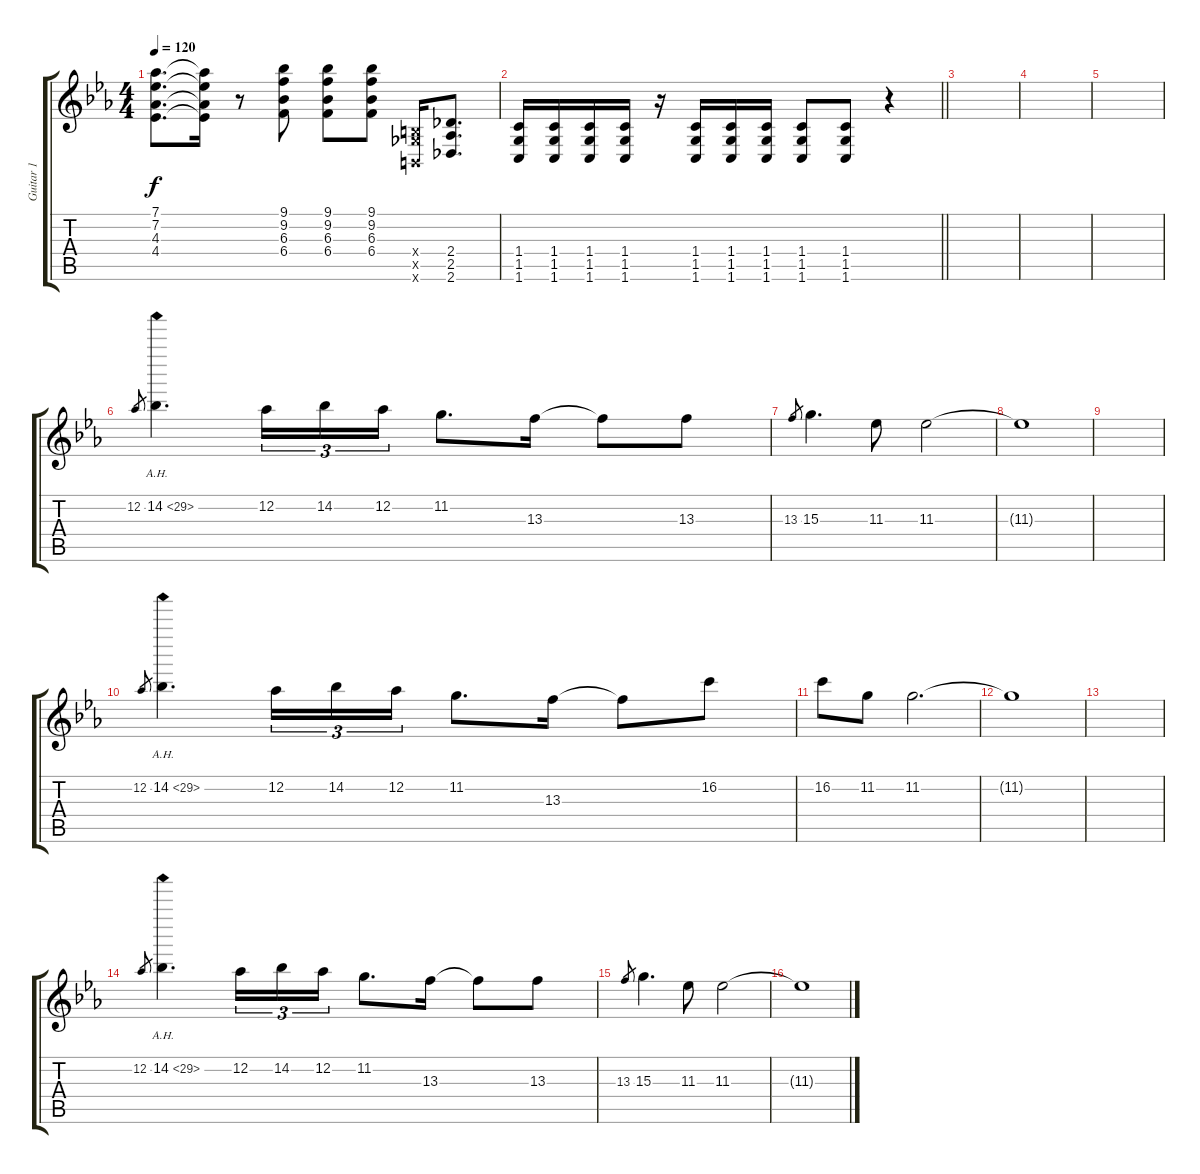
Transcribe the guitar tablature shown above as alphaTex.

\track ("Guitar 1" "Guitar 1") {instrument distortionguitar}
\staff {score tabs}
\tuning (Db4 Ab3 E3 B2 Gb2 B1) {hide}
\ts (4 4)
\tempo 120
\clef g2
\ks eb
(7.1 7.2 4.3 4.4).8{d dy f} (7.1{t} 7.2{t} 4.3{t} 4.4{t}).16 r.8 (9.1 9.2 6.3 6.4).8 (9.1 9.2 6.3 6.4).8 (9.1 9.2 6.3 6.4).8 (0.4{x} 0.5{x} 0.6{x}).16 (2.4 2.5 2.6).8{d} |
\barLineRight lightlight
(1.4 1.5 1.6).16 (1.4 1.5 1.6).16 (1.4 1.5 1.6).16 (1.4 1.5 1.6).16 r.16 (1.4 1.5 1.6).16 (1.4 1.5 1.6).16 (1.4 1.5 1.6).16 (1.4 1.5 1.6).8 (1.4 1.5 1.6).8 r.4 |
|
|
|
12.2.8{gr} 14.2{ah 15}.4{d} 12.2.16{tu (3 2)} 14.2.16{tu (3 2)} 12.2.16{tu (3 2)} 11.2.8{d} 13.3.16 13.3{t}.8 13.3.8 |
13.3.8{gr} 15.3.4{d} 11.3.8 11.3.2 |
11.3{t}.1 |
|
12.2.8{gr} 14.2{ah 15}.4{d} 12.2.16{tu (3 2)} 14.2.16{tu (3 2)} 12.2.16{tu (3 2)} 11.2.8{d} 13.3.16 13.3{t}.8 16.2.8 |
16.2.8 11.2.8 11.2.2{d} |
11.2{t}.1 |
|
12.2.8{gr} 14.2{ah 15}.4{d} 12.2.16{tu (3 2)} 14.2.16{tu (3 2)} 12.2.16{tu (3 2)} 11.2.8{d} 13.3.16 13.3{t}.8 13.3.8 |
13.3.8{gr} 15.3.4{d} 11.3.8 11.3.2 |
11.3{t}.1
